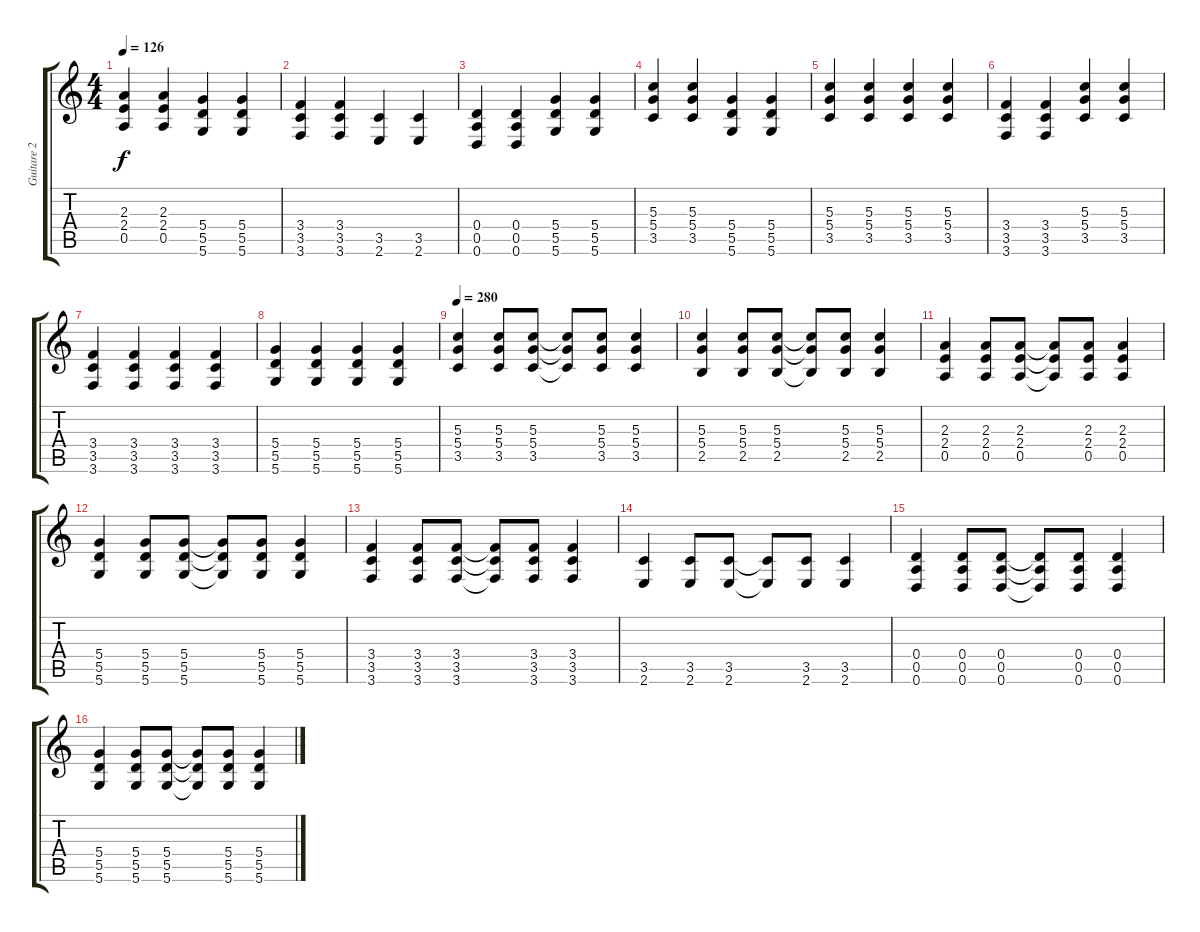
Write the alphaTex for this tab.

\track ("Guitare 2" "Guitare 2") {instrument distortionguitar}
\staff {score tabs}
\tuning (E4 B3 G3 D3 A2 D2) {hide}
\ts (4 4)
\tempo 126
\clef g2
\ks c
(2.3 2.4 0.5).4{dy f} (2.3 2.4 0.5).4 (5.4 5.5 5.6).4 (5.4 5.5 5.6).4 |
(3.4 3.5 3.6).4 (3.4 3.5 3.6).4 (3.5 2.6).4 (3.5 2.6).4 |
(0.4 0.5 0.6).4 (0.4 0.5 0.6).4 (5.4 5.5 5.6).4 (5.4 5.5 5.6).4 |
(5.3 5.4 3.5).4 (5.3 5.4 3.5).4 (5.4 5.5 5.6).4 (5.4 5.5 5.6).4 |
(5.3 5.4 3.5).4 (5.3 5.4 3.5).4 (5.3 5.4 3.5).4 (5.3 5.4 3.5).4 |
(3.4 3.5 3.6).4 (3.4 3.5 3.6).4 (5.3 5.4 3.5).4 (5.3 5.4 3.5).4 |
(3.4 3.5 3.6).4 (3.4 3.5 3.6).4 (3.4 3.5 3.6).4 (3.4 3.5 3.6).4 |
(5.4 5.5 5.6).4 (5.4 5.5 5.6).4 (5.4 5.5 5.6).4 (5.4 5.5 5.6).4 |
\tempo 280
(5.3 5.4 3.5).4 (5.3 5.4 3.5).8 (5.3 5.4 3.5).8 (5.3{t} 5.4{t} 3.5{t}).8 (5.3 5.4 3.5).8 (5.3 5.4 3.5).4 |
(5.3 5.4 2.5).4 (5.3 5.4 2.5).8 (5.3 5.4 2.5).8 (5.3{t} 5.4{t} 2.5{t}).8 (5.3 5.4 2.5).8 (5.3 5.4 2.5).4 |
(2.3 2.4 0.5).4 (2.3 2.4 0.5).8 (2.3 2.4 0.5).8 (2.3{t} 2.4{t} 0.5{t}).8 (2.3 2.4 0.5).8 (2.3 2.4 0.5).4 |
(5.4 5.5 5.6).4 (5.4 5.5 5.6).8 (5.4 5.5 5.6).8 (5.4{t} 5.5{t} 5.6{t}).8 (5.4 5.5 5.6).8 (5.4 5.5 5.6).4 |
(3.4 3.5 3.6).4 (3.4 3.5 3.6).8 (3.4 3.5 3.6).8 (3.4{t} 3.5{t} 3.6{t}).8 (3.4 3.5 3.6).8 (3.4 3.5 3.6).4 |
(3.5 2.6).4 (3.5 2.6).8 (3.5 2.6).8 (3.5{t} 2.6{t}).8 (3.5 2.6).8 (3.5 2.6).4 |
(0.4 0.5 0.6).4 (0.4 0.5 0.6).8 (0.4 0.5 0.6).8 (0.4{t} 0.5{t} 0.6{t}).8 (0.4 0.5 0.6).8 (0.4 0.5 0.6).4 |
(5.4 5.5 5.6).4 (5.4 5.5 5.6).8 (5.4 5.5 5.6).8 (5.4{t} 5.5{t} 5.6{t}).8 (5.4 5.5 5.6).8 (5.4 5.5 5.6).4
